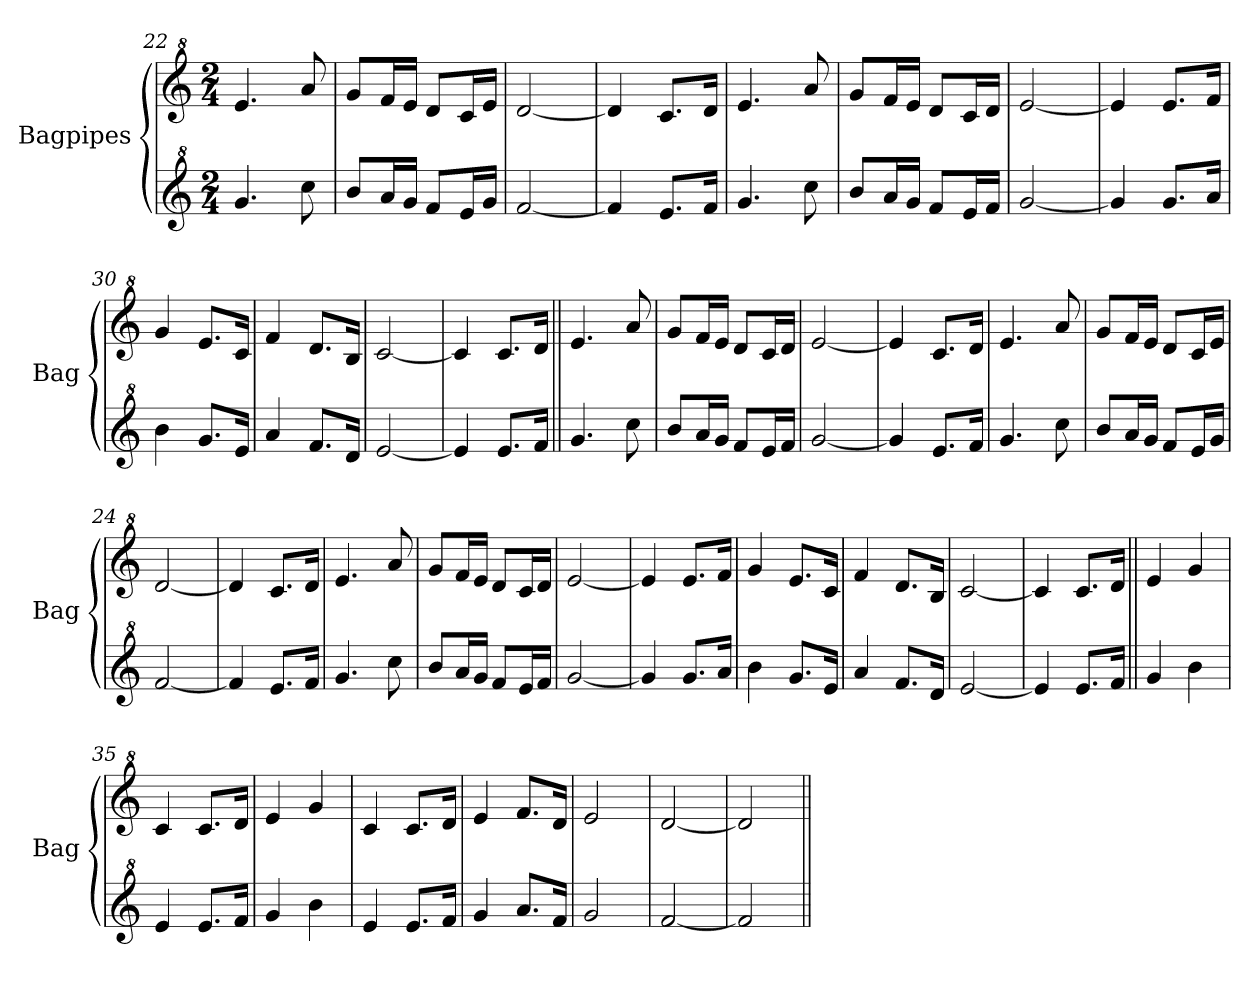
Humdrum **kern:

**kern	**kern
*part2	*part1
*staff2	*staff1
*I"Bagpipes	*I"Bagpipes
*I'Bag	*I'Bag
*clefG^2	*clefG^2
*k[]	*k[]
*C:	*C:
*M2/4	*M2/4
=22	=22
4.gg/	4.ee/
8ccc\	8aa/
=23	=23
8bb/L	8gg/L
16aa/L	16ff/L
16gg/JJ	16ee/JJ
8ff/L	8dd/L
16ee/L	16cc/L
16gg/JJ	16ee/JJ
=24	=24
[2ff/	[2dd/
=25	=25
4ff/]	4dd/]
8.ee/L	8.cc/L
16ff/Jk	16dd/Jk
!!LO:LB:g=z
=26	=26
4.gg/	4.ee/
8ccc\	8aa/
=27	=27
8bb/L	8gg/L
16aa/L	16ff/L
16gg/JJ	16ee/JJ
8ff/L	8dd/L
16ee/L	16cc/L
16ff/JJ	16dd/JJ
=28	=28
[2gg/	[2ee/
=29	=29
4gg/]	4ee/]
8.gg/L	8.ee/L
16aa/Jk	16ff/Jk
=30	=30
4bb\	4gg/
8.gg/L	8.ee/L
16ee/Jk	16cc/Jk
=31	=31
4aa/	4ff/
8.ff/L	8.dd/L
16dd/Jk	16b/Jk
=32	=32
[2ee/	[2cc/
=33	=33
4ee/]	4cc/]
8.ee/L	8.cc/L
16ff/Jk	16dd/Jk
=18a||	=18a||
4.gg/	4.ee/
8ccc\	8aa/
=19a	=19a
8bb/L	8gg/L
16aa/L	16ff/L
16gg/JJ	16ee/JJ
8ff/L	8dd/L
16ee/L	16cc/L
16ff/JJ	16dd/JJ
=20a	=20a
[2gg/	[2ee/
=21a	=21a
4gg/]	4ee/]
8.ee/L	8.cc/L
16ff/Jk	16dd/Jk
=22a	=22a
4.gg/	4.ee/
8ccc\	8aa/
=23a	=23a
8bb/L	8gg/L
16aa/L	16ff/L
16gg/JJ	16ee/JJ
8ff/L	8dd/L
16ee/L	16cc/L
16gg/JJ	16ee/JJ
=24a	=24a
[2ff/	[2dd/
=25a	=25a
4ff/]	4dd/]
8.ee/L	8.cc/L
16ff/Jk	16dd/Jk
!!LO:LB:g=z
=26a	=26a
4.gg/	4.ee/
8ccc\	8aa/
=27a	=27a
8bb/L	8gg/L
16aa/L	16ff/L
16gg/JJ	16ee/JJ
8ff/L	8dd/L
16ee/L	16cc/L
16ff/JJ	16dd/JJ
=28a	=28a
[2gg/	[2ee/
=29a	=29a
4gg/]	4ee/]
8.gg/L	8.ee/L
16aa/Jk	16ff/Jk
=30a	=30a
4bb\	4gg/
8.gg/L	8.ee/L
16ee/Jk	16cc/Jk
=31a	=31a
4aa/	4ff/
8.ff/L	8.dd/L
16dd/Jk	16b/Jk
=32a	=32a
[2ee/	[2cc/
=33a	=33a
4ee/]	4cc/]
8.ee/L	8.cc/L
16ff/Jk	16dd/Jk
=34||	=34||
4gg/	4ee/
4bb\	4gg/
=35	=35
4ee/	4cc/
8.ee/L	8.cc/L
16ff/Jk	16dd/Jk
=36	=36
4gg/	4ee/
4bb\	4gg/
=37	=37
4ee/	4cc/
8.ee/L	8.cc/L
16ff/Jk	16dd/Jk
!!LO:LB:g=z
=38	=38
4gg/	4ee/
8.aa/L	8.ff/L
16ff/Jk	16dd/Jk
=39	=39
2gg/	2ee/
=40	=40
[2ff/	[2dd/
=41	=41
2ff/]	2dd/]
=||	=||
*-	*-
